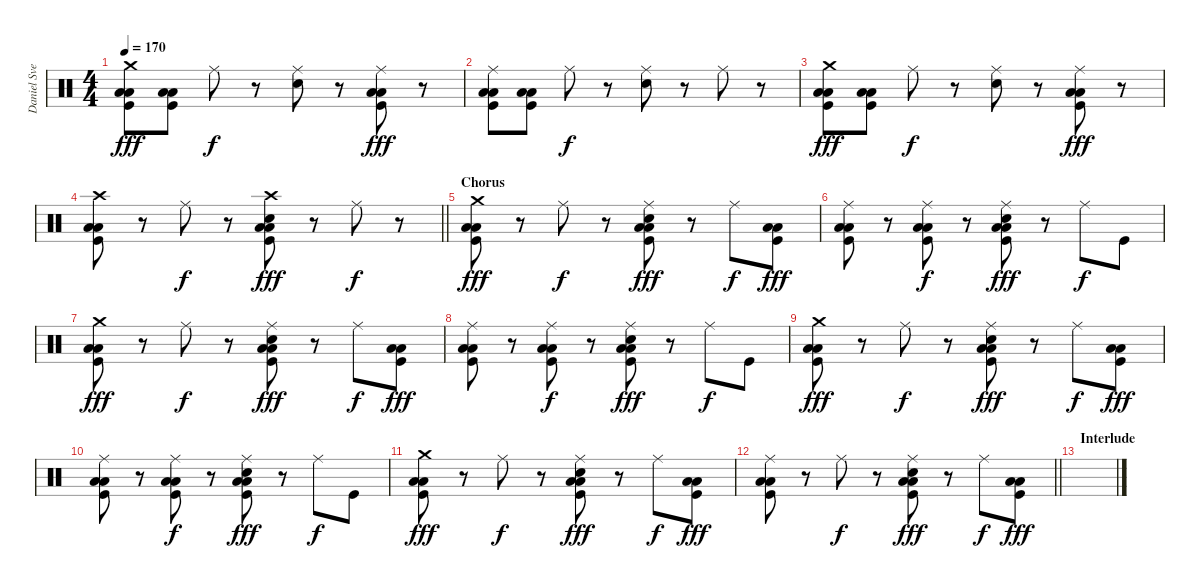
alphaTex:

\track ("Daniel Svensson" "Daniel Sve") {instrument percussion}
\staff {score}
\articulation defaults
\ts (4 4)
\tempo 170
\clef neutral
\ks c
("Crash medium (hit)" "Low Tom (hit)" "Low Floor Tom (hit)" "Kick (hit)").8{dy fff} ("Low Tom (hit)" "Low Floor Tom (hit)" "Kick (hit)").8 "Ride (middle)".8{dy f} r.8 ("Ride (middle)" "Snare (hit) 2").8 r.8 ("Ride (middle)" "Low Tom (hit)" "Low Floor Tom (hit)" "Kick (hit)").8{dy fff} r.8 |
("Ride (middle)" "Low Tom (hit)" "Low Floor Tom (hit)" "Kick (hit)").8 ("Low Tom (hit)" "Low Floor Tom (hit)" "Kick (hit)").8 "Ride (middle)".8{dy f} r.8 ("Ride (middle)" "Snare (hit) 2").8 r.8 "Ride (middle)".8 r.8 |
("Crash medium (hit)" "Low Tom (hit)" "Low Floor Tom (hit)" "Kick (hit)").8{dy fff} ("Low Tom (hit)" "Low Floor Tom (hit)" "Kick (hit)").8 "Ride (middle)".8{dy f} r.8 ("Ride (middle)" "Snare (hit) 2").8 r.8 ("Ride (middle)" "Low Tom (hit)" "Low Floor Tom (hit)" "Kick (hit)").8{dy fff} r.8 |
\barLineRight lightlight
("Crash high (hit)" "Low Tom (hit)" "Low Floor Tom (hit)" "Kick (hit)").8 r.8 "Ride (middle)".8{dy f} r.8 ("Crash high (hit)" "Snare (hit) 2" "Low Tom (hit)" "Low Floor Tom (hit)" "Kick (hit)").8{dy fff} r.8 "Ride (middle)".8{dy f} r.8 |
\section ("" "Chorus")
("Crash medium (hit)" "Low Tom (hit)" "Low Floor Tom (hit)" "Kick (hit)").8{dy fff} r.8 "Ride (middle)".8{dy f} r.8 ("Ride (middle)" "Snare (hit) 2" "Low Tom (hit)" "Low Floor Tom (hit)" "Kick (hit)").8{dy fff} r.8 "Ride (middle)".8{dy f} ("Low Tom (hit)" "Low Floor Tom (hit)" "Kick (hit)").8{dy fff} |
("Ride (middle)" "Low Tom (hit)" "Low Floor Tom (hit)" "Kick (hit)").8 r.8 ("Ride (middle)" "Low Tom (hit)" "Low Floor Tom (hit)" "Kick (hit)").8{dy f} r.8 ("Ride (middle)" "Snare (hit) 2" "Low Tom (hit)" "Low Floor Tom (hit)" "Kick (hit)").8{dy fff} r.8 "Ride (middle)".8{dy f} "Kick (hit)".8 |
("Crash medium (hit)" "Low Tom (hit)" "Low Floor Tom (hit)" "Kick (hit)").8{dy fff} r.8 "Ride (middle)".8{dy f} r.8 ("Ride (middle)" "Snare (hit) 2" "Low Tom (hit)" "Low Floor Tom (hit)" "Kick (hit)").8{dy fff} r.8 "Ride (middle)".8{dy f} ("Low Tom (hit)" "Low Floor Tom (hit)" "Kick (hit)").8{dy fff} |
("Ride (middle)" "Low Tom (hit)" "Low Floor Tom (hit)" "Kick (hit)").8 r.8 ("Ride (middle)" "Low Tom (hit)" "Low Floor Tom (hit)" "Kick (hit)").8{dy f} r.8 ("Ride (middle)" "Snare (hit) 2" "Low Tom (hit)" "Low Floor Tom (hit)" "Kick (hit)").8{dy fff} r.8 "Ride (middle)".8{dy f} "Kick (hit)".8 |
("Crash medium (hit)" "Low Tom (hit)" "Low Floor Tom (hit)" "Kick (hit)").8{dy fff} r.8 "Ride (middle)".8{dy f} r.8 ("Ride (middle)" "Snare (hit) 2" "Low Tom (hit)" "Low Floor Tom (hit)" "Kick (hit)").8{dy fff} r.8 "Ride (middle)".8{dy f} ("Low Tom (hit)" "Low Floor Tom (hit)" "Kick (hit)").8{dy fff} |
("Ride (middle)" "Low Tom (hit)" "Low Floor Tom (hit)" "Kick (hit)").8 r.8 ("Ride (middle)" "Low Tom (hit)" "Low Floor Tom (hit)" "Kick (hit)").8{dy f} r.8 ("Ride (middle)" "Snare (hit) 2" "Low Tom (hit)" "Low Floor Tom (hit)" "Kick (hit)").8{dy fff} r.8 "Ride (middle)".8{dy f} "Kick (hit)".8 |
("Crash medium (hit)" "Low Tom (hit)" "Low Floor Tom (hit)" "Kick (hit)").8{dy fff} r.8 "Ride (middle)".8{dy f} r.8 ("Ride (middle)" "Snare (hit) 2" "Low Tom (hit)" "Low Floor Tom (hit)" "Kick (hit)").8{dy fff} r.8 "Ride (middle)".8{dy f} ("Low Tom (hit)" "Low Floor Tom (hit)" "Kick (hit)").8{dy fff} |
\barLineRight lightlight
("Ride (middle)" "Low Tom (hit)" "Low Floor Tom (hit)" "Kick (hit)").8 r.8 "Ride (middle)".8{dy f} r.8 ("Ride (middle)" "Snare (hit) 2" "Low Tom (hit)" "Low Floor Tom (hit)" "Kick (hit)").8{dy fff} r.8 "Ride (middle)".8{dy f} ("Low Tom (hit)" "Low Floor Tom (hit)" "Kick (hit)").8{dy fff} |
\section ("" "Interlude")
